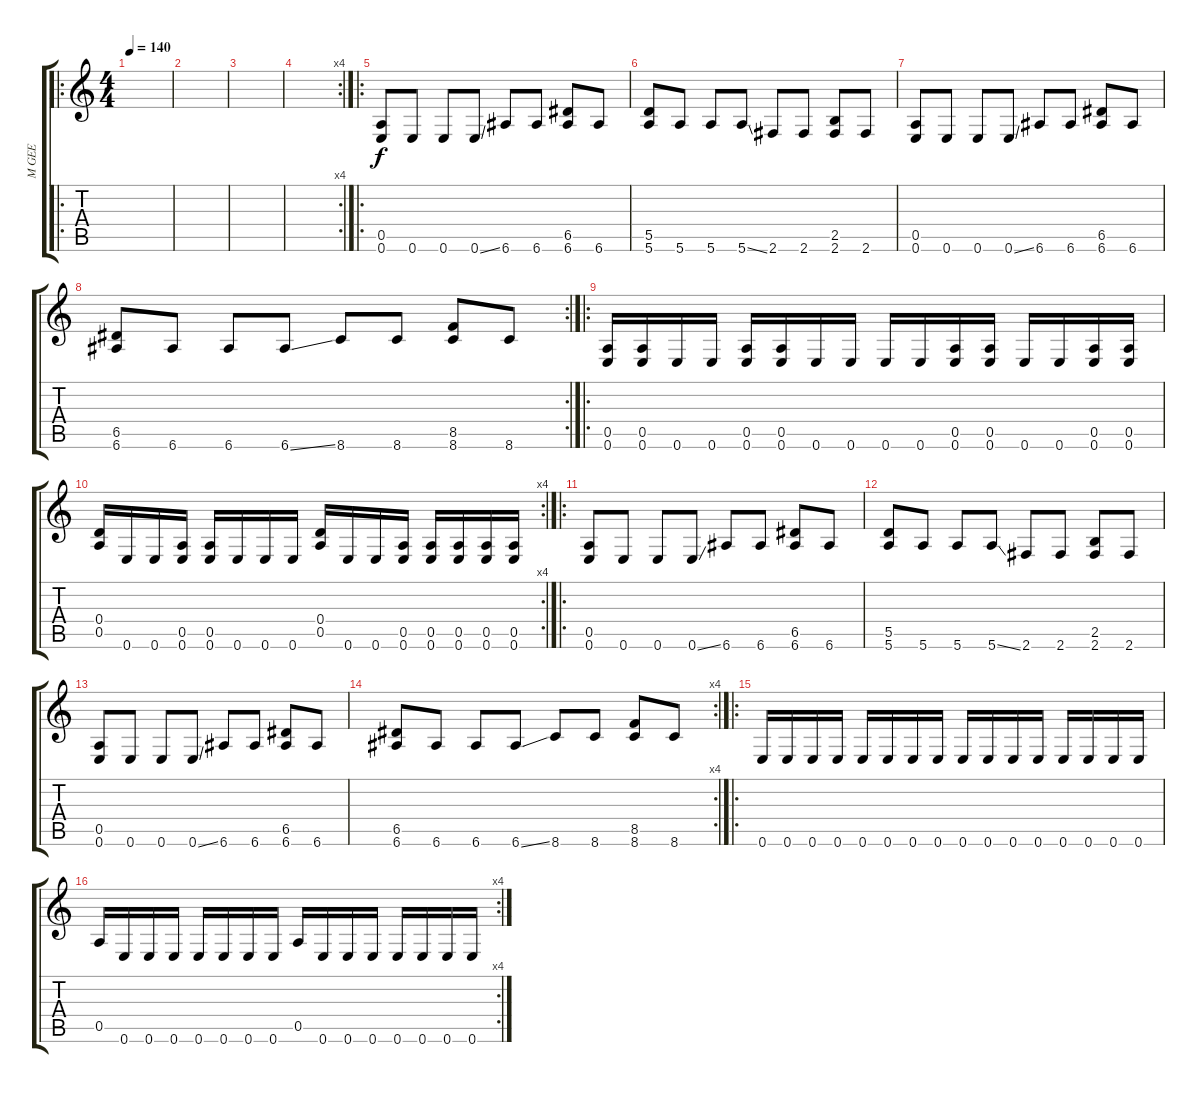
\track ("M GEE" "M GEE") {instrument distortionguitar}
\staff {score tabs}
\tuning (E4 B3 G3 D3 A2 E2) {hide}
\ro
\ts (4 4)
\tempo 140
\clef g2
\ks c
|
|
|
\rc 4
|
\ro
(0.5 0.6).8 0.6.8 0.6.8 0.6{ss}.8 6.6.8 6.6.8 (6.5 6.6).8 6.6.8 |
(5.5 5.6).8 5.6.8 5.6.8 5.6{ss}.8 2.6.8 2.6.8 (2.5 2.6).8 2.6.8 |
(0.5 0.6).8 0.6.8 0.6.8 0.6{ss}.8 6.6.8 6.6.8 (6.5 6.6).8 6.6.8 |
\rc 2
(6.5 6.6).8 6.6.8 6.6.8 6.6{ss}.8 8.6.8 8.6.8 (8.5 8.6).8 8.6.8 |
\ro
(0.5 0.6).16 (0.5 0.6).16 0.6.16 0.6.16 (0.5 0.6).16 (0.5 0.6).16 0.6.16 0.6.16 0.6.16 0.6.16 (0.5 0.6).16 (0.5 0.6).16 0.6.16 0.6.16 (0.5 0.6).16 (0.5 0.6).16 |
\rc 4
(0.4 0.5).16 0.6.16 0.6.16 (0.5 0.6).16 (0.5 0.6).16 0.6.16 0.6.16 0.6.16 (0.4 0.5).16 0.6.16 0.6.16 (0.5 0.6).16 (0.5 0.6).16 (0.5 0.6).16 (0.5 0.6).16 (0.5 0.6).16 |
\ro
(0.5 0.6).8 0.6.8 0.6.8 0.6{ss}.8 6.6.8 6.6.8 (6.5 6.6).8 6.6.8 |
(5.5 5.6).8 5.6.8 5.6.8 5.6{ss}.8 2.6.8 2.6.8 (2.5 2.6).8 2.6.8 |
(0.5 0.6).8 0.6.8 0.6.8 0.6{ss}.8 6.6.8 6.6.8 (6.5 6.6).8 6.6.8 |
\rc 4
(6.5 6.6).8 6.6.8 6.6.8 6.6{ss}.8 8.6.8 8.6.8 (8.5 8.6).8 8.6.8 |
\ro
0.6.16 0.6.16 0.6.16 0.6.16 0.6.16 0.6.16 0.6.16 0.6.16 0.6.16 0.6.16 0.6.16 0.6.16 0.6.16 0.6.16 0.6.16 0.6.16 |
\rc 4
0.5.16 0.6.16 0.6.16 0.6.16 0.6.16 0.6.16 0.6.16 0.6.16 0.5.16 0.6.16 0.6.16 0.6.16 0.6.16 0.6.16 0.6.16 0.6.16
